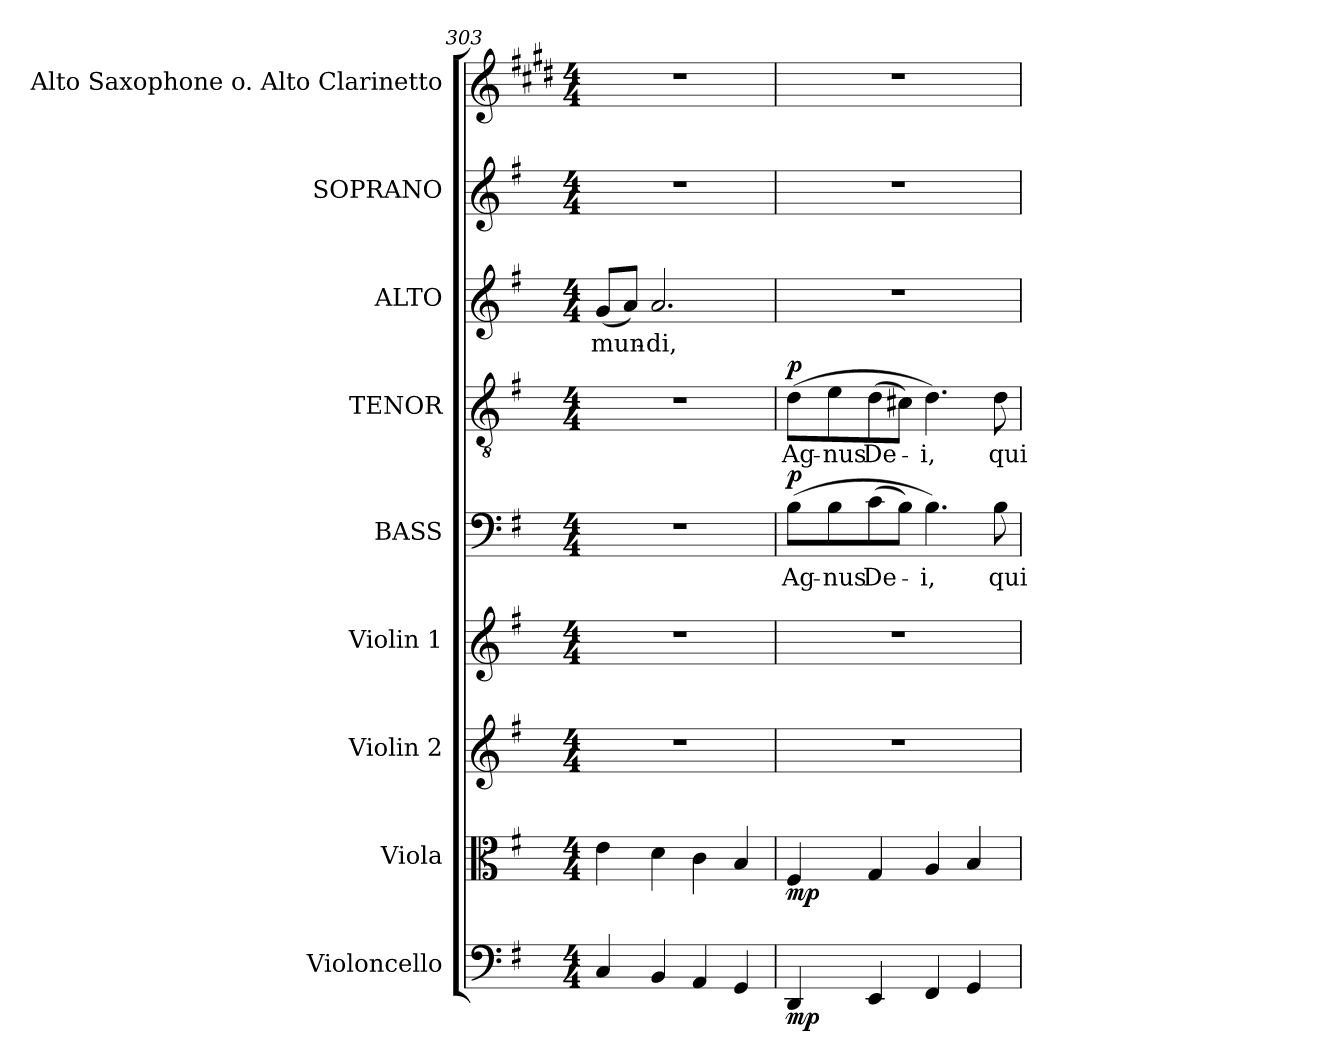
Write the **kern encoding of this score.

**kern	**dynam	**kern	**dynam	**kern	**kern	**kern	**text	**dynam	**kern	**text	**dynam	**kern	**text	**kern	**kern
*part9	*part9	*part8	*part8	*part7	*part6	*part5	*part5	*part5	*part4	*part4	*part4	*part3	*part3	*part2	*part1
*staff9	*staff9	*staff8	*staff8	*staff7	*staff6	*staff5	*staff5	*staff5	*staff4	*staff4	*staff4	*staff3	*staff3	*staff2	*staff1
*I"Violoncello	*	*I"Viola	*	*I"Violin 2	*I"Violin 1	*I"BASS	*	*	*I"TENOR	*	*	*I"ALTO	*	*I"SOPRANO	*I"Alto Saxophone o. Alto Clarinetto
*I'Vc.	*	*I'Vla.	*	*I'Vln. 2	*I'Vln. 1	*I'B.	*	*	*I'T.	*	*	*I'A.	*	*I'S.	*I'Alto Sax. o. Alto Clar.
*clefF4	*	*clefC3	*	*clefG2	*clefG2	*clefF4	*	*	*clefGv2	*	*	*clefG2	*	*clefG2	*clefG2
*	*	*	*	*	*	*	*	*	*ITrd7c12	*	*	*	*	*	*ITrd5c9
*k[f#]	*	*k[f#]	*	*k[f#]	*k[f#]	*k[f#]	*	*	*k[f#]	*	*	*k[f#]	*	*k[f#]	*k[f#]
*G:	*	*G:	*	*G:	*G:	*G:	*	*	*G:	*	*	*G:	*	*G:	*G:
*M4/4	*	*M4/4	*	*M4/4	*M4/4	*M4/4	*	*	*M4/4	*	*	*M4/4	*	*M4/4	*M4/4
=303	=303	=303	=303	=303	=303	=303	=303	=303	=303	=303	=303	=303	=303	=303	=303
!	!	!	!	!	!	!	!	!	!	!	!	!	!LO:LY:b:color=#000000	!	!
4Ci/	.	4ei\	.	1r	1r	1r	.	.	1r	.	.	(8gi/L	mun-	1r	1r
.	.	.	.	.	.	.	.	.	.	.	.	8ai/J)	.	.	.
!	!	!	!	!	!	!	!	!	!	!	!	!	!LO:LY:b:color=#000000	!	!
4BBi/	.	4di\	.	.	.	.	.	.	.	.	.	2.ai/	-di,	.	.
4AAi/	.	4ci\	.	.	.	.	.	.	.	.	.	.	.	.	.
4GGi/	.	4Bi/	.	.	.	.	.	.	.	.	.	.	.	.	.
=304	=304	=304	=304	=304	=304	=304	=304	=304	=304	=304	=304	=304	=304	=304	=304
!	!	!	!	!	!	!	!LO:LY:b:color=#000000	!	!	!	!	!	!	!	!
!	!	!	!	!	!	!	!	!	!	!LO:LY:b:color=#000000	!	!	!	!	!
4DDi/	mp	4F#i/	mp	1r	1r	(8Bi\L	Ag-	p	(8Di\L	Ag-	p	1r	.	1r	1r
!	!	!	!	!	!	!	!LO:LY:b:color=#000000	!	!	!	!	!	!	!	!
!	!	!	!	!	!	!	!	!	!	!LO:LY:b:color=#000000	!	!	!	!	!
.	.	.	.	.	.	8Bi\	-nus	.	8Ei\	-nus	.	.	.	.	.
!	!	!	!	!	!	!	!LO:LY:b:color=#000000	!	!	!	!	!	!	!	!
!	!	!	!	!	!	!	!	!	!	!LO:LY:b:color=#000000	!	!	!	!	!
4EEi/	.	4Gi/	.	.	.	(8ci\	De-	.	(8Di\	De-	.	.	.	.	.
.	.	.	.	.	.	8Bi\J)	.	.	8C#Xi\J)	.	.	.	.	.	.
!	!	!	!	!	!	!	!LO:LY:b:color=#000000	!	!	!	!	!	!	!	!
!	!	!	!	!	!	!	!	!	!	!LO:LY:b:color=#000000	!	!	!	!	!
4FF#i/	.	4Ai/	.	.	.	4.Bi\)	-i,	.	4.Di\)	-i,	.	.	.	.	.
4GGi/	.	4Bi/	.	.	.	.	.	.	.	.	.	.	.	.	.
!	!	!	!	!	!	!	!LO:LY:b:color=#000000	!	!	!	!	!	!	!	!
!	!	!	!	!	!	!	!	!	!	!LO:LY:b:color=#000000	!	!	!	!	!
.	.	.	.	.	.	8Bi\	qui	.	8Di\	qui	.	.	.	.	.
=	=	=	=	=	=	=	=	=	=	=	=	=	=	=	=
*-	*-	*-	*-	*-	*-	*-	*-	*-	*-	*-	*-	*-	*-	*-	*-
